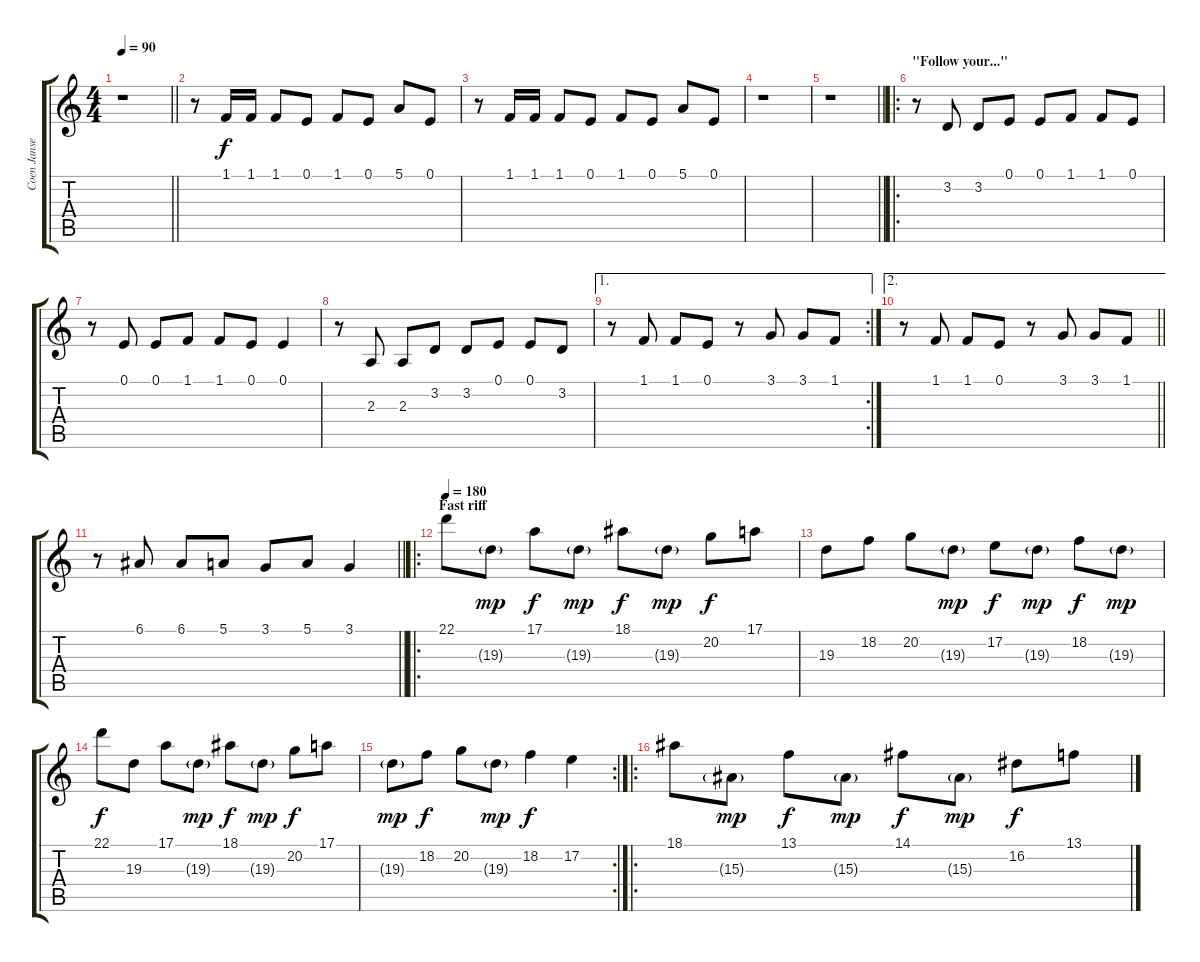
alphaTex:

\track ("Coen Jansen" "Coen Janse") {instrument synthstrings2}
\staff {score tabs}
\tuning (E4 B3 G3 D3 A2 E2) {hide}
\ts (4 4)
\tempo 90
\clef g2
\barLineRight lightlight
\ks c
r.1{dy f} |
r.8 1.1.16 1.1.16 1.1.8 0.1.8 1.1.8 0.1.8 5.1.8 0.1.8 |
r.8 1.1.16 1.1.16 1.1.8 0.1.8 1.1.8 0.1.8 5.1.8 0.1.8 |
r.1 |
\barLineRight lightlight
r.1 |
\ro
\section ("" "\"Follow your...\"")
r.8 3.2.8 3.2.8 0.1.8 0.1.8 1.1.8 1.1.8 0.1.8 |
r.8 0.1.8 0.1.8 1.1.8 1.1.8 0.1.8 0.1.4 |
r.8 2.3.8 2.3.8 3.2.8 3.2.8 0.1.8 0.1.8 3.2.8 |
\ae 1
\rc 2
r.8 1.1.8 1.1.8 0.1.8 r.8 3.1.8 3.1.8 1.1.8 |
\ae 2
\barLineRight lightlight
r.8 1.1.8 1.1.8 0.1.8 r.8 3.1.8 3.1.8 1.1.8 |
\barLineRight lightlight
r.8 6.1.8 6.1.8 5.1.8 3.1.8 5.1.8 3.1.4 |
\ro
\section ("" "Fast riff")
\tempo 180
22.1.8 19.3{g}.8{dy mp} 17.1.8{dy f} 19.3{g}.8{dy mp} 18.1.8{dy f} 19.3{g}.8{dy mp} 20.2.8{dy f} 17.1.8 |
19.3.8 18.2.8 20.2.8 19.3{g}.8{dy mp} 17.2.8{dy f} 19.3{g}.8{dy mp} 18.2.8{dy f} 19.3{g}.8{dy mp} |
22.1.8{dy f} 19.3.8 17.1.8 19.3{g}.8{dy mp} 18.1.8{dy f} 19.3{g}.8{dy mp} 20.2.8{dy f} 17.1.8 |
\rc 2
19.3{g}.8{dy mp} 18.2.8{dy f} 20.2.8 19.3{g}.8{dy mp} 18.2.4{dy f} 17.2.4 |
\ro
18.1.8 15.3{g}.8{dy mp} 13.1.8{dy f} 15.3{g}.8{dy mp} 14.1.8{dy f} 15.3{g}.8{dy mp} 16.2.8{dy f} 13.1.8
